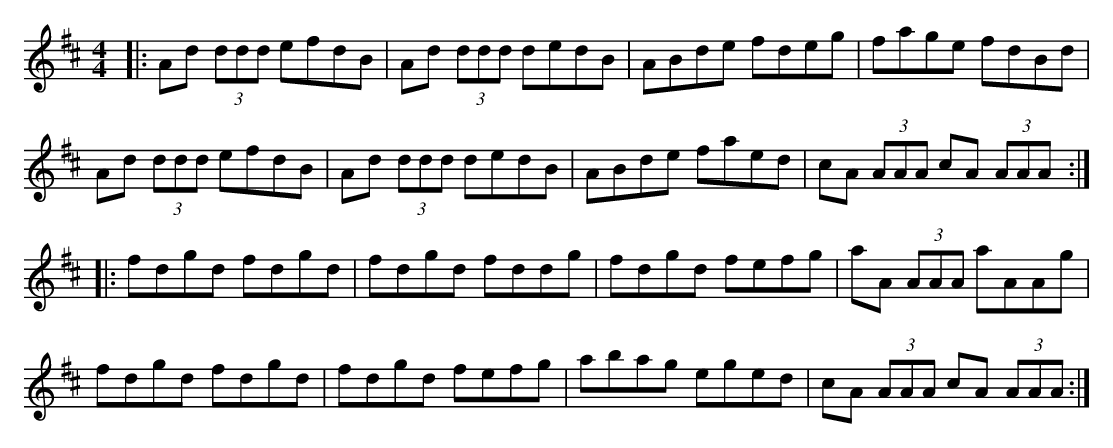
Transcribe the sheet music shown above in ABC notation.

X:1
M:4/4
K:D
|:Ad (3ddd efdB|Ad (3ddd dedB|ABde fdeg|fage fdBd|
Ad (3ddd efdB|Ad (3ddd dedB|ABde faed|cA (3AAA cA (3AAA:|
|:fdgd fdgd|fdgd fddg|fdgd fefg|aA (3AAA aAAg|
fdgd fdgd|fdgd fefg|abag eged|cA (3AAA cA (3AAA:|
